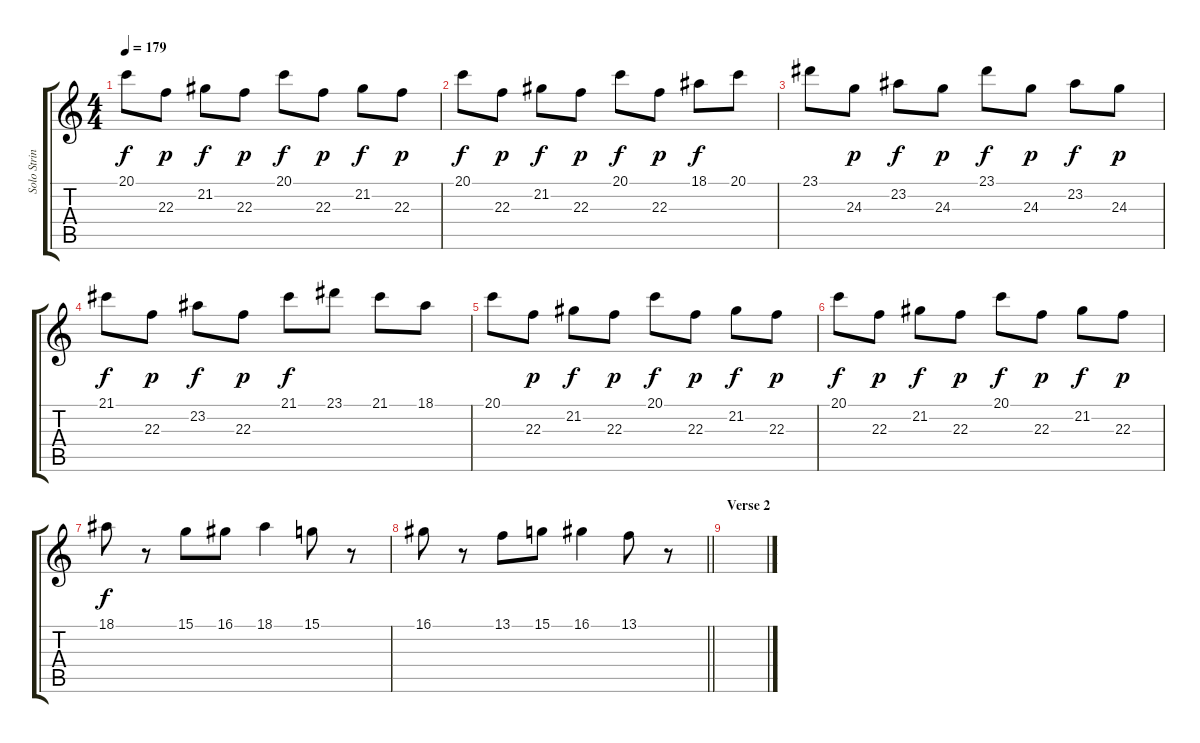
\track ("Solo Strings" "Solo Strin") {instrument stringensemble1}
\staff {score tabs}
\tuning (E4 B3 G3 D3 A2 E2) {hide}
\ts (4 4)
\tempo 179
\clef g2
\ks c
20.1.8{dy f} 22.3.8{dy p} 21.2.8{dy f} 22.3.8{dy p} 20.1.8{dy f} 22.3.8{dy p} 21.2.8{dy f} 22.3.8{dy p} |
20.1.8{dy f} 22.3.8{dy p} 21.2.8{dy f} 22.3.8{dy p} 20.1.8{dy f} 22.3.8{dy p} 18.1.8{dy f} 20.1.8 |
23.1.8 24.3.8{dy p} 23.2.8{dy f} 24.3.8{dy p} 23.1.8{dy f} 24.3.8{dy p} 23.2.8{dy f} 24.3.8{dy p} |
21.1.8{dy f} 22.3.8{dy p} 23.2.8{dy f} 22.3.8{dy p} 21.1.8{dy f} 23.1.8 21.1.8 18.1.8 |
20.1.8 22.3.8{dy p} 21.2.8{dy f} 22.3.8{dy p} 20.1.8{dy f} 22.3.8{dy p} 21.2.8{dy f} 22.3.8{dy p} |
20.1.8{dy f} 22.3.8{dy p} 21.2.8{dy f} 22.3.8{dy p} 20.1.8{dy f} 22.3.8{dy p} 21.2.8{dy f} 22.3.8{dy p} |
18.1.8{dy f} r.8 15.1.8 16.1.8 18.1.4 15.1.8 r.8 |
\barLineRight lightlight
16.1.8 r.8 13.1.8 15.1.8 16.1.4 13.1.8 r.8 |
\section ("" "Verse 2")
